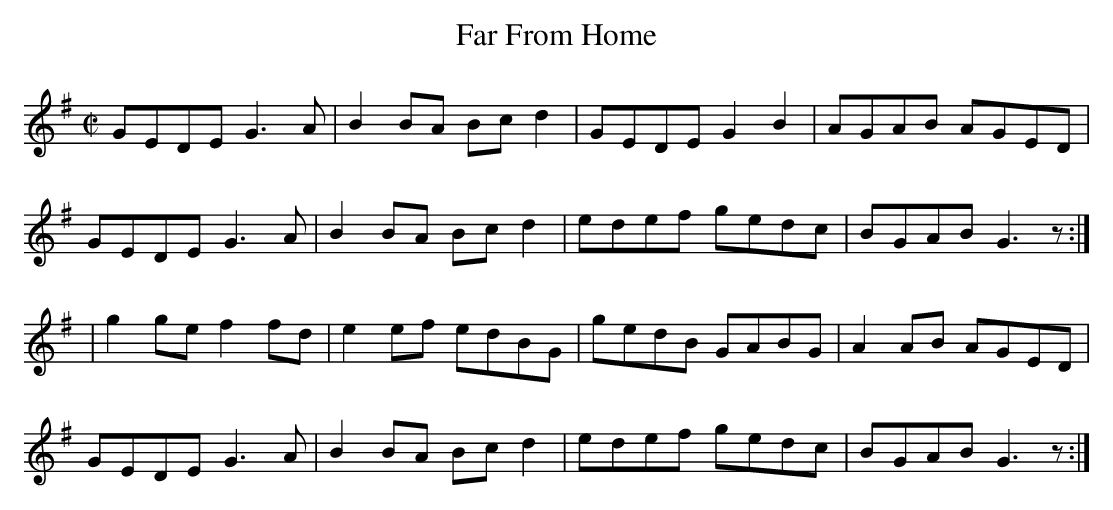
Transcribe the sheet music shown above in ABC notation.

X:1
T:Far From Home
M:C|
L:1/8
K:G
GEDE G3 A| B2 BA Bc d2 |GEDE G2 B2 | AGAB AGED |
GEDE G3 A | B2 BA Bc d2 |edef gedc|BGAB G3 z:|
| g2 ge f2 fd | e2 ef edBG | gedB GABG | A2 AB AGED |
GEDE G3A | B2 BA Bc d2 |edef gedc|BGAB G3 z :|
